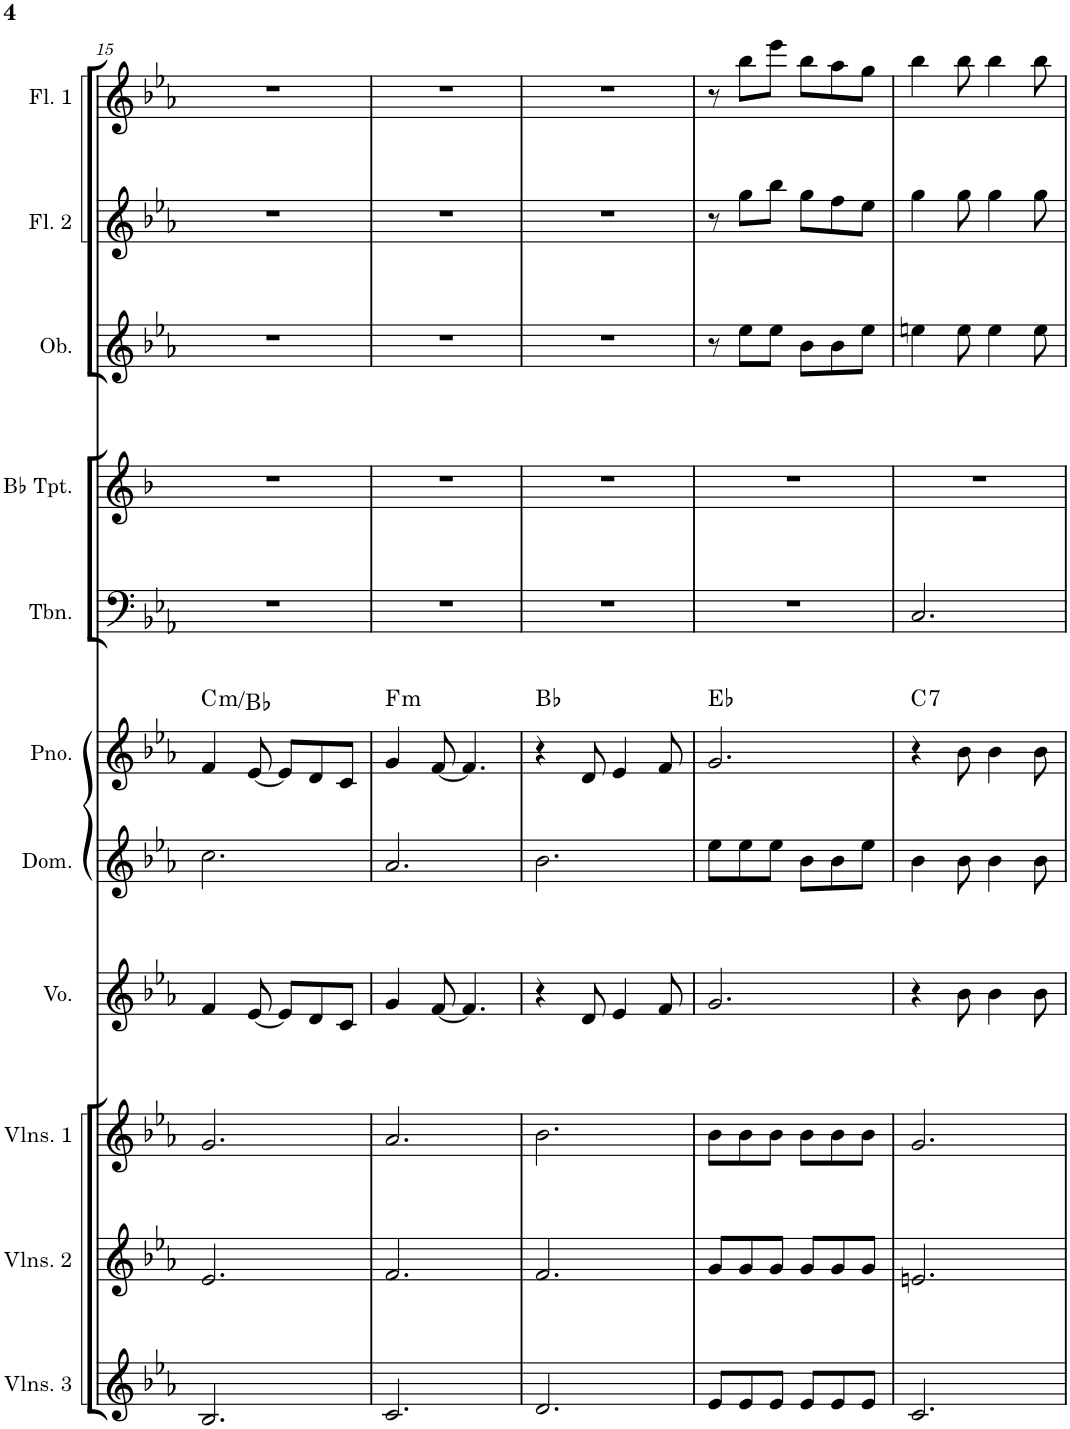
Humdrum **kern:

**kern	**kern	**kern	**kern	**kern	**kern	**harte	**kern	**kern	**kern	**kern	**kern
*part11	*part10	*part9	*part8	*part7	*part6	*part6	*part5	*part4	*part3	*part2	*part1
*staff11	*staff10	*staff9	*staff8	*staff7	*staff6	*	*staff5	*staff4	*staff3	*staff2	*staff1
*I"Violins 3	*I"Violins 2	*I"Violins 1	*I"Voice	*I"Domra	*I"Piano	*	*I"Trombone	*I"Bb Trumpet	*I"Oboe	*I"Flute 2	*I"Flute 1
*I'Vlns. 3	*I'Vlns. 2	*I'Vlns. 1	*I'Vo.	*I'Dom.	*I'Pno.	*	*I'Tbn.	*I'Bb Tpt.	*I'Ob.	*I'Fl. 2	*I'Fl. 1
!!LO:PB:g=z
*clefG2	*clefG2	*clefG2	*clefG2	*clefG2	*clefG2	*	*clefF4	*clefG2	*clefG2	*clefG2	*clefG2
*	*	*	*	*	*	*	*	*Trd1c2	*	*	*
*k[b-e-a-]	*k[b-e-a-]	*k[b-e-a-]	*k[b-e-a-]	*k[b-e-a-]	*k[b-e-a-]	*	*k[b-e-a-]	*k[b-]	*k[b-e-a-]	*k[b-e-a-]	*k[b-e-a-]
*M6/8	*M6/8	*M6/8	*M6/8	*M6/8	*M6/8	*	*M6/8	*M6/8	*M6/8	*M6/8	*M6/8
=15	=15	=15	=15	=15	=15	=15	=15	=15	=15	=15	=15
!	!	!	!	!	!	!LO:H:kt=m	!	!	!	!	!
2.B-/	2.e-/	2.g/	4f/	2.cc\	4f/	C:min/b7	2.r	2.r	2.r	2.r	2.r
.	.	.	[8e-/	.	[8e-/	.	.	.	.	.	.
.	.	.	8e-/L]	.	8e-/L]	.	.	.	.	.	.
.	.	.	8d/	.	8d/	.	.	.	.	.	.
.	.	.	8c/J	.	8c/J	.	.	.	.	.	.
=16	=16	=16	=16	=16	=16	=16	=16	=16	=16	=16	=16
!	!	!	!	!	!	!LO:H:kt=m	!	!	!	!	!
2.c/	2.f/	2.a-/	4g/	2.a-/	4g/	F:min	2.r	2.r	2.r	2.r	2.r
.	.	.	[8f/	.	[8f/	.	.	.	.	.	.
.	.	.	4.f/]	.	4.f/]	.	.	.	.	.	.
=17	=17	=17	=17	=17	=17	=17	=17	=17	=17	=17	=17
2.d/	2.f/	2.b-\	4r	2.b-\	4r	Bb:maj	2.r	2.r	2.r	2.r	2.r
.	.	.	8d/	.	8d/	.	.	.	.	.	.
.	.	.	4e-/	.	4e-/	.	.	.	.	.	.
.	.	.	8f/	.	8f/	.	.	.	.	.	.
=18	=18	=18	=18	=18	=18	=18	=18	=18	=18	=18	=18
8e-/L	8g/L	8b-\L	2.g/	8ee-\L	2.g/	Eb:maj	2.r	2.r	8r	8r	8r
8e-/	8g/	8b-\	.	8ee-\	.	.	.	.	8ee-\L	8gg\L	8bb-\L
8e-/J	8g/J	8b-\J	.	8ee-\J	.	.	.	.	8ee-\J	8bb-\J	8eee-\J
8e-/L	8g/L	8b-\L	.	8b-\L	.	.	.	.	8b-\L	8gg\L	8bb-\L
8e-/	8g/	8b-\	.	8b-\	.	.	.	.	8b-\	8ff\	8aa-\
8e-/J	8g/J	8b-\J	.	8ee-\J	.	.	.	.	8ee-\J	8ee-\J	8gg\J
=19	=19	=19	=19	=19	=19	=19	=19	=19	=19	=19	=19
!	!	!	!	!	!	!LO:H:kt=7	!	!	!	!	!
2.c/	2.en/	2.g/	4r	4b-\	4r	C:7	2.C/	2.r	4een\	4gg\	4bb-\
.	.	.	8b-\	8b-\	8b-\	.	.	.	8ee\	8gg\	8bb-\
.	.	.	4b-\	4b-\	4b-\	.	.	.	4ee\	4gg\	4bb-\
.	.	.	8b-\	8b-\	8b-\	.	.	.	8ee\	8gg\	8bb-\
=	=	=	=	=	=	=	=	=	=	=	=
*-	*-	*-	*-	*-	*-	*-	*-	*-	*-	*-	*-
